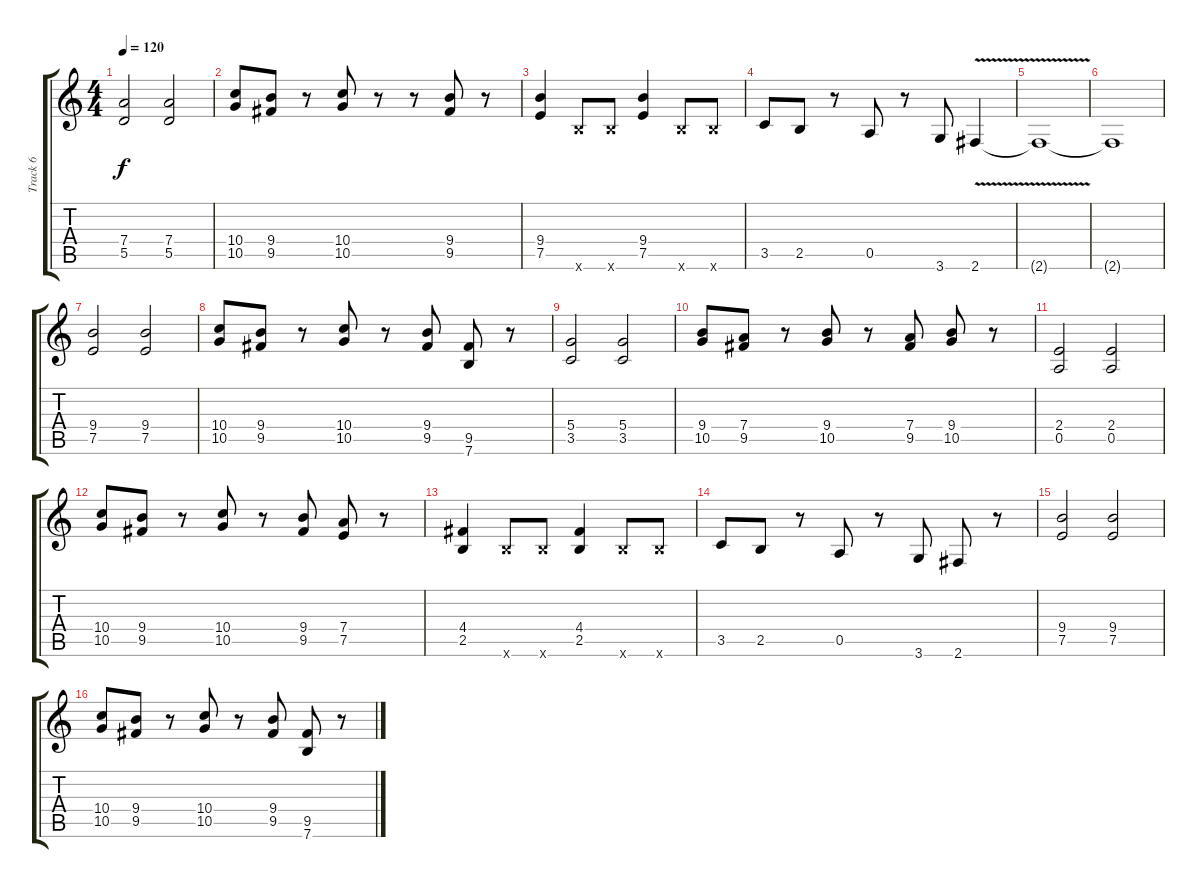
\track ("Track 6" "Track 6") {instrument overdrivenguitar}
\staff {score tabs}
\tuning (E4 B3 G3 D3 A2 E2) {hide}
\ts (4 4)
\tempo 120
\clef g2
\ks c
(7.4 5.5).2{dy f} (7.4 5.5).2 |
(10.4 10.5).8 (9.4 9.5).8 r.8 (10.4 10.5).8 r.8 r.8 (9.4 9.5).8 r.8 |
(9.4 7.5).4 7.6{x}.8 7.6{x}.8 (9.4 7.5).4 7.6{x}.8 7.6{x}.8 |
3.5.8 2.5.8 r.8 0.5.8 r.8 3.6.8 2.6{v}.4 |
2.6{t}.1 |
2.6{t}.1 |
(9.4 7.5).2 (9.4 7.5).2 |
(10.4 10.5).8 (9.4 9.5).8 r.8 (10.4 10.5).8 r.8 (9.4 9.5).8 (9.5 7.6).8 r.8 |
(5.4 3.5).2 (5.4 3.5).2 |
(9.4 10.5).8 (7.4 9.5).8 r.8 (9.4 10.5).8 r.8 (7.4 9.5).8 (9.4 10.5).8 r.8 |
(2.4 0.5).2 (2.4 0.5).2 |
(10.4 10.5).8 (9.4 9.5).8 r.8 (10.4 10.5).8 r.8 (9.4 9.5).8 (7.4 7.5).8 r.8 |
(4.4 2.5).4 7.6{x}.8 7.6{x}.8 (4.4 2.5).4 7.6{x}.8 7.6{x}.8 |
3.5.8 2.5.8 r.8 0.5.8 r.8 3.6.8 2.6.8 r.8 |
(9.4 7.5).2 (9.4 7.5).2 |
(10.4 10.5).8 (9.4 9.5).8 r.8 (10.4 10.5).8 r.8 (9.4 9.5).8 (9.5 7.6).8 r.8
